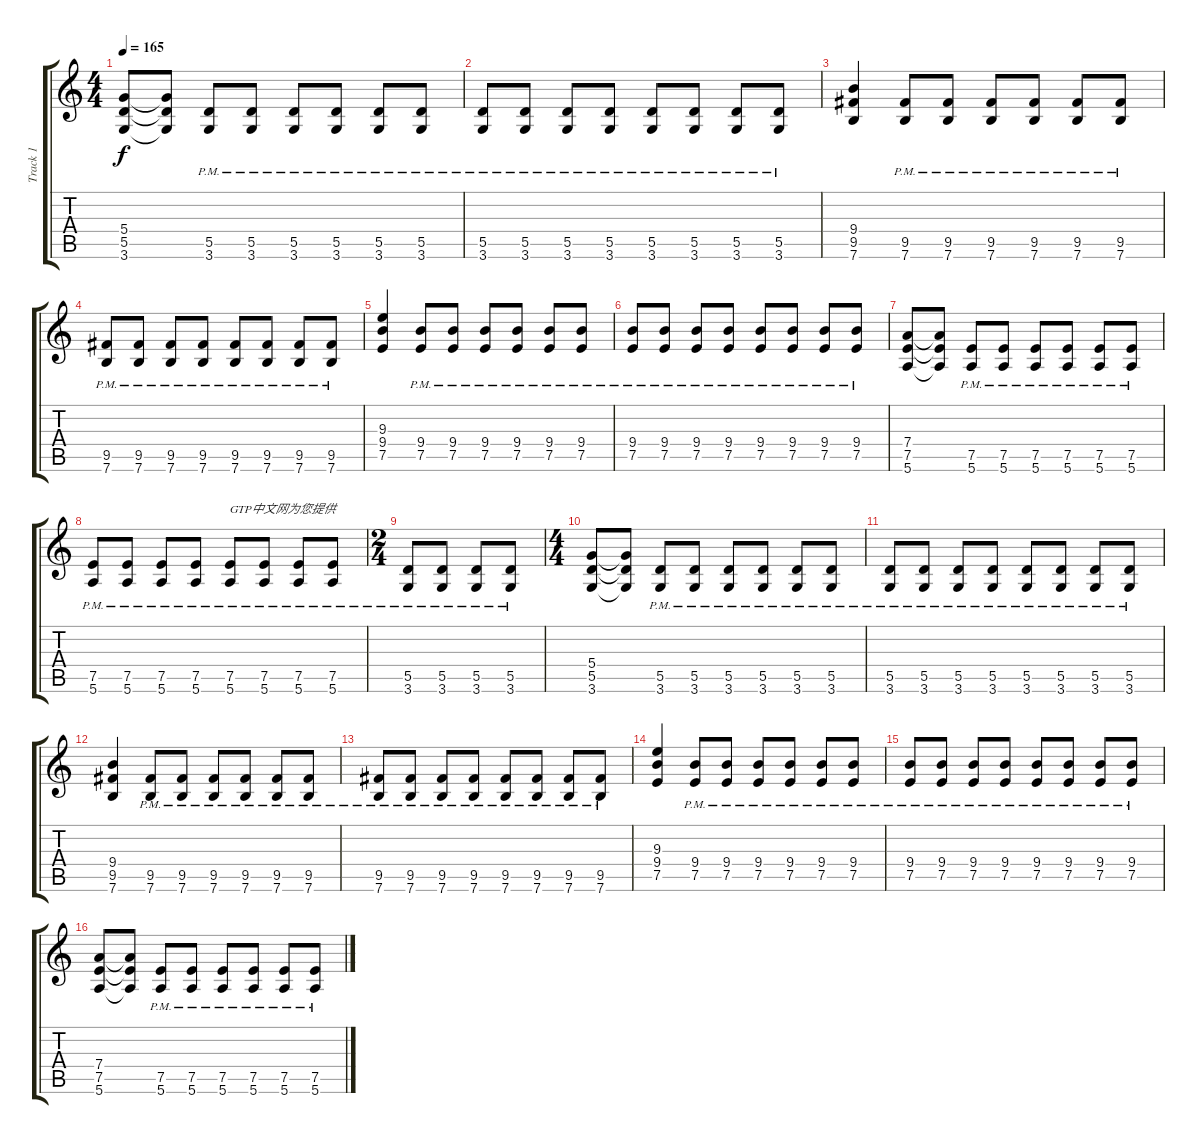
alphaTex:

\track ("Track 1" "Track 1") {instrument distortionguitar}
\staff {score tabs}
\tuning (E4 B3 G3 D3 A2 E2) {hide}
\ts (4 4)
\tempo 165
\clef g2
\ks c
(5.4 5.5 3.6).8{dy f} (5.4{t} 5.5{t} 3.6{t}).8 (5.5{pm} 3.6{pm}).8 (5.5{pm} 3.6{pm}).8 (5.5{pm} 3.6{pm}).8 (5.5{pm} 3.6{pm}).8 (5.5{pm} 3.6{pm}).8 (5.5{pm} 3.6{pm}).8 |
(5.5{pm} 3.6{pm}).8 (5.5{pm} 3.6{pm}).8 (5.5{pm} 3.6{pm}).8 (5.5{pm} 3.6{pm}).8 (5.5{pm} 3.6{pm}).8 (5.5{pm} 3.6{pm}).8 (5.5{pm} 3.6{pm}).8 (5.5{pm} 3.6{pm}).8 |
(9.4 9.5 7.6).4 (9.5 7.6{pm}).8 (9.5{pm} 7.6{pm}).8 (9.5{pm} 7.6{pm}).8 (9.5{pm} 7.6{pm}).8 (9.5{pm} 7.6{pm}).8 (9.5{pm} 7.6{pm}).8 |
(9.5{pm} 7.6{pm}).8 (9.5{pm} 7.6{pm}).8 (9.5{pm} 7.6{pm}).8 (9.5{pm} 7.6{pm}).8 (9.5{pm} 7.6{pm}).8 (9.5{pm} 7.6{pm}).8 (9.5{pm} 7.6{pm}).8 (9.5{pm} 7.6{pm}).8 |
(9.3 9.4 7.5).4 (9.4{pm} 7.5{pm}).8 (9.4{pm} 7.5{pm}).8 (9.4{pm} 7.5{pm}).8 (9.4{pm} 7.5{pm}).8 (9.4{pm} 7.5{pm}).8 (9.4{pm} 7.5{pm}).8 |
(9.4{pm} 7.5{pm}).8 (9.4{pm} 7.5{pm}).8 (9.4{pm} 7.5{pm}).8 (9.4{pm} 7.5{pm}).8 (9.4{pm} 7.5{pm}).8 (9.4{pm} 7.5{pm}).8 (9.4{pm} 7.5{pm}).8 (9.4{pm} 7.5{pm}).8 |
(7.4 7.5 5.6).8 (7.4{t} 7.5{t} 5.6{t}).8 (7.5{pm} 5.6{pm}).8 (7.5{pm} 5.6{pm}).8 (7.5{pm} 5.6{pm}).8 (7.5{pm} 5.6{pm}).8 (7.5{pm} 5.6{pm}).8 (7.5{pm} 5.6{pm}).8 |
(7.5{pm} 5.6{pm}).8 (7.5{pm} 5.6{pm}).8 (7.5{pm} 5.6{pm}).8 (7.5{pm} 5.6{pm}).8 (7.5{pm} 5.6{pm}).8{txt "GTP中文网为您提供"} (7.5{pm} 5.6{pm}).8 (7.5{pm} 5.6{pm}).8 (7.5{pm} 5.6{pm}).8 |
\ts (2 4)
(5.5{pm} 3.6{pm}).8 (5.5{pm} 3.6{pm}).8 (5.5{pm} 3.6{pm}).8 (5.5{pm} 3.6{pm}).8 |
\ts (4 4)
(5.4 5.5 3.6).8 (5.4{t} 5.5{t} 3.6{t}).8 (5.5{pm} 3.6{pm}).8 (5.5{pm} 3.6{pm}).8 (5.5{pm} 3.6{pm}).8 (5.5{pm} 3.6{pm}).8 (5.5{pm} 3.6{pm}).8 (5.5{pm} 3.6{pm}).8 |
(5.5{pm} 3.6{pm}).8 (5.5{pm} 3.6{pm}).8 (5.5{pm} 3.6{pm}).8 (5.5{pm} 3.6{pm}).8 (5.5{pm} 3.6{pm}).8 (5.5{pm} 3.6{pm}).8 (5.5{pm} 3.6{pm}).8 (5.5{pm} 3.6{pm}).8 |
(9.4 9.5 7.6).4 (9.5 7.6{pm}).8 (9.5{pm} 7.6{pm}).8 (9.5{pm} 7.6{pm}).8 (9.5{pm} 7.6{pm}).8 (9.5{pm} 7.6{pm}).8 (9.5{pm} 7.6{pm}).8 |
(9.5{pm} 7.6{pm}).8 (9.5{pm} 7.6{pm}).8 (9.5{pm} 7.6{pm}).8 (9.5{pm} 7.6{pm}).8 (9.5{pm} 7.6{pm}).8 (9.5{pm} 7.6{pm}).8 (9.5{pm} 7.6{pm}).8 (9.5{pm} 7.6{pm}).8 |
(9.3 9.4 7.5).4 (9.4{pm} 7.5{pm}).8 (9.4{pm} 7.5{pm}).8 (9.4{pm} 7.5{pm}).8 (9.4{pm} 7.5{pm}).8 (9.4{pm} 7.5{pm}).8 (9.4{pm} 7.5{pm}).8 |
(9.4{pm} 7.5{pm}).8 (9.4{pm} 7.5{pm}).8 (9.4{pm} 7.5{pm}).8 (9.4{pm} 7.5{pm}).8 (9.4{pm} 7.5{pm}).8 (9.4{pm} 7.5{pm}).8 (9.4{pm} 7.5{pm}).8 (9.4{pm} 7.5{pm}).8 |
(7.4 7.5 5.6).8 (7.4{t} 7.5{t} 5.6{t}).8 (7.5{pm} 5.6{pm}).8 (7.5{pm} 5.6{pm}).8 (7.5{pm} 5.6{pm}).8 (7.5{pm} 5.6{pm}).8 (7.5{pm} 5.6{pm}).8 (7.5{pm} 5.6{pm}).8
